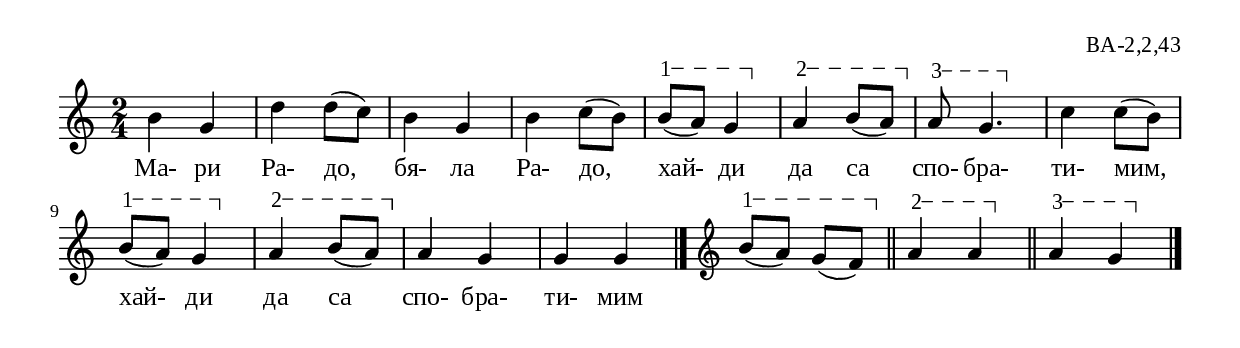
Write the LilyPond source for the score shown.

%{
BA_2_2_43
%}

\include "td-preamble.ly"

\score {
\relative c'' {
%% \tempo 4 = 152
  \time 2/4
b4 g | d' d8( c) | b4 g | b c8( b) | 
\varA
b8\startTextSpan( a) g4\stopTextSpan | 
\varB
a\startTextSpan b8( a\stopTextSpan) | 
\varC
a\startTextSpan g4.\stopTextSpan | 
c4 c8( b) | 
\varA
b8\startTextSpan( a) g4\stopTextSpan | 
\varB
a\startTextSpan b8( a\stopTextSpan) | 
a4 g | g g 
 \bar "|." 
 \endm
\varA
b8\startTextSpan( a) g8( f\stopTextSpan) \bar "||"
\varB
a4\startTextSpan a\stopTextSpan \bar "||"
\varC
a4\startTextSpan g\stopTextSpan 
\bar "|." 
}
\addlyrics { Ма- ри Ра- до, бя- ла Ра- до, хай- ди да са спо- бра- ти- мим, 
хай- ди да са спо- бра- ти- мим }
%
\layout {
  indent = #0
  line-width = 190\mm
  ragged-right=##f
}
%
\midi { 
	\context {
		\Score
		tempoWholesPerMinute = #(ly:make-moment 152 4)
		}
	}
}
%
\header{
  opus = "ВА-2,2,43"
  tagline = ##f
}


